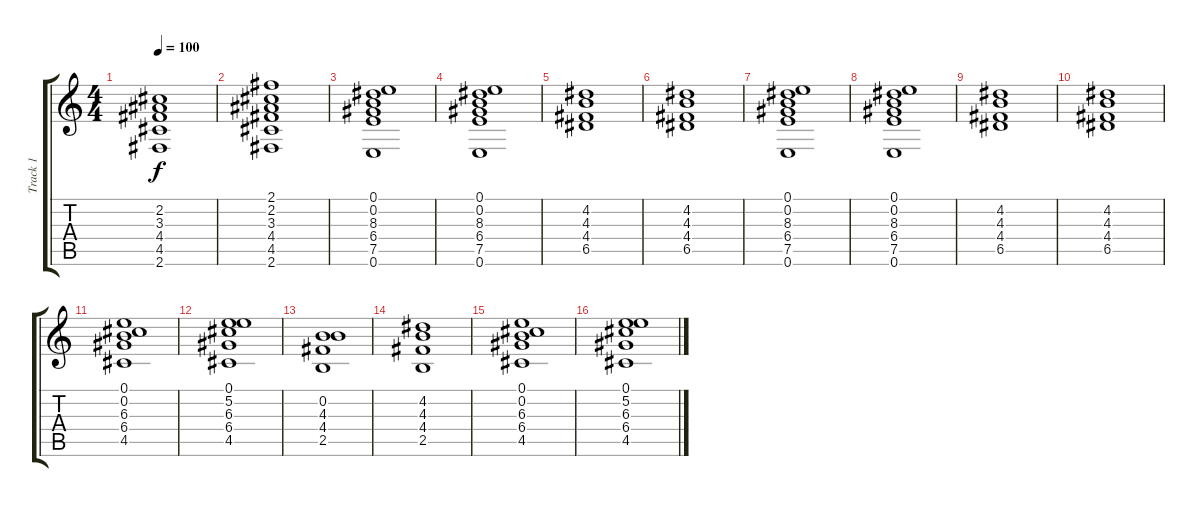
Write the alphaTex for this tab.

\track ("Track 1" "Track 1") {instrument acousticguitarnylon}
\staff {score tabs}
\tuning (E4 B3 G3 D3 A2 E2) {hide}
\ts (4 4)
\tempo 100
\clef g2
\ks c
(2.2 3.3 4.4 4.5 2.6).1{dy f} |
(2.1 2.2 3.3 4.4 4.5 2.6).1 |
(0.1 0.2 8.3 6.4 7.5 0.6).1 |
(0.1 0.2 8.3 6.4 7.5 0.6).1 |
(4.2 4.3 4.4 6.5).1 |
(4.2 4.3 4.4 6.5).1 |
(0.1 0.2 8.3 6.4 7.5 0.6).1 |
(0.1 0.2 8.3 6.4 7.5 0.6).1 |
(4.2 4.3 4.4 6.5).1 |
(4.2 4.3 4.4 6.5).1 |
(0.1 0.2 6.3 6.4 4.5).1 |
(0.1 5.2 6.3 6.4 4.5).1 |
(0.2 4.3 4.4 2.5).1 |
(4.2 4.3 4.4 2.5).1 |
(0.1 0.2 6.3 6.4 4.5).1 |
(0.1 5.2 6.3 6.4 4.5).1
